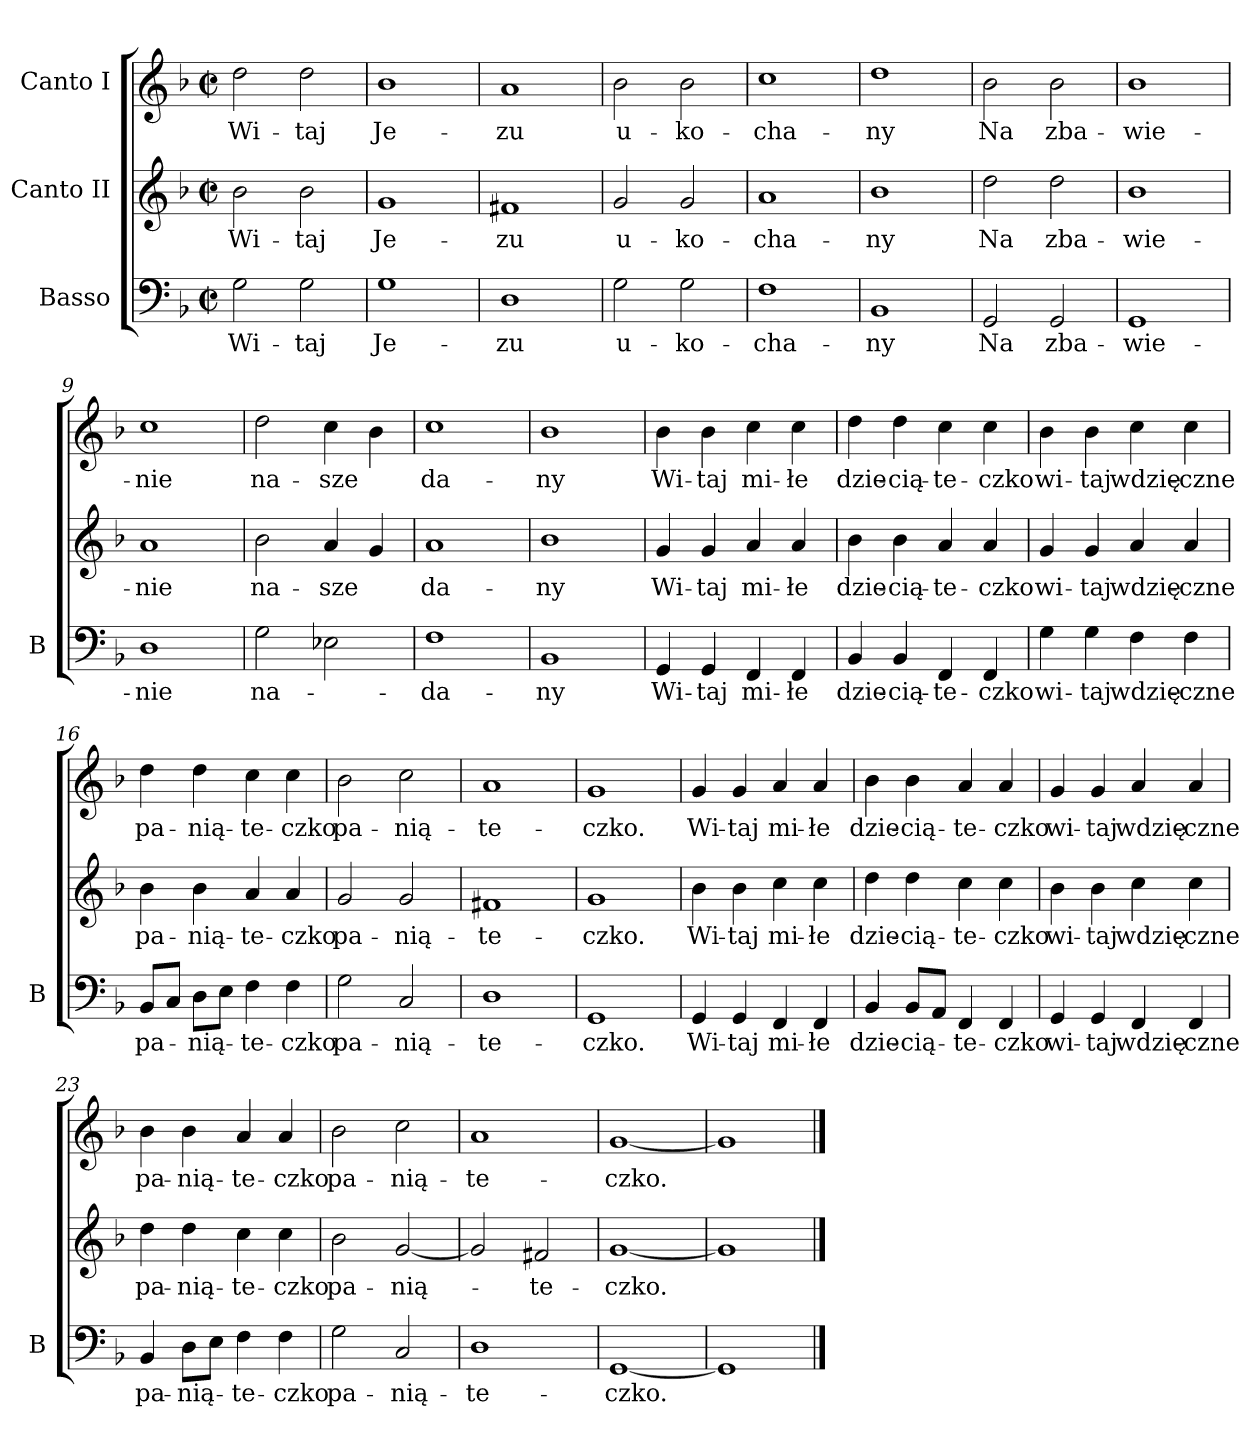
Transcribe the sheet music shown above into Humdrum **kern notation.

**kern	**text	**kern	**text	**kern	**text
*part3	*part3	*part2	*part2	*part1	*part1
*staff3	*staff3	*staff2	*staff2	*staff1	*staff1
*I"Basso	*	*I"Canto II	*	*I"Canto I	*
*I'B	*	*	*	*	*
*clefF4	*	*clefG2	*	*clefG2	*
*k[b-]	*	*k[b-]	*	*k[b-]	*
*M2/2	*	*M2/2	*	*M2/2	*
*met(c|)	*	*met(c|)	*	*met(c|)	*
=1	=1	=1	=1	=1	=1
2G	Wi-	2b-	Wi-	2dd	Wi-
2G	-taj	2b-	-taj	2dd	-taj
=2	=2	=2	=2	=2	=2
1G	Je-	1g	Je-	1b-	Je-
=3	=3	=3	=3	=3	=3
1D	-zu	1f#X	-zu	1a	-zu
=4	=4	=4	=4	=4	=4
2G	u-	2g	u-	2b-	u-
2G	-ko-	2g	-ko-	2b-	-ko-
=5	=5	=5	=5	=5	=5
1F	-cha-	1a	-cha-	1cc	-cha-
=6	=6	=6	=6	=6	=6
1BB-	-ny	1b-	-ny	1dd	-ny
=7	=7	=7	=7	=7	=7
2GG	Na	2dd	Na	2b-	Na
2GG	zba-	2dd	zba-	2b-	zba-
=8	=8	=8	=8	=8	=8
1GG	-wie-	1b-	-wie-	1b-	-wie-
=9	=9	=9	=9	=9	=9
1D	-nie	1a	-nie	1cc	-nie
=10	=10	=10	=10	=10	=10
2G	na-	2b-	na-	2dd	na-
2E-X	.	4a	-sze	4cc	-sze
.	.	4g	.	4b-	.
=11	=11	=11	=11	=11	=11
1F	da-	1a	da-	1cc	da-
=12	=12	=12	=12	=12	=12
1BB-	-ny	1b-	-ny	1b-	-ny
=13	=13	=13	=13	=13	=13
4GG	Wi-	4g	Wi-	4b-	Wi-
4GG	-taj	4g	-taj	4b-	-taj
4FF	mi-	4a	mi-	4cc	mi-
4FF	-łe	4a	-łe	4cc	-łe
=14	=14	=14	=14	=14	=14
4BB-	dzie-	4b-	dzie-	4dd	dzie-
4BB-	-cią-	4b-	-cią-	4dd	-cią-
4FF	-te-	4a	-te-	4cc	-te-
4FF	-czko	4a	-czko	4cc	-czko
=15	=15	=15	=15	=15	=15
4G	wi-	4g	wi-	4b-	wi-
4G	-taj	4g	-taj	4b-	-taj
4F	wdzię-	4a	wdzię-	4cc	wdzię-
4F	-czne	4a	-czne	4cc	-czne
=16	=16	=16	=16	=16	=16
8BB-L	pa-	4b-	pa-	4dd	pa-
8CJ	.	.	.	.	.
8DL	-nią-	4b-	-nią-	4dd	-nią-
8EJ	.	.	.	.	.
4F	-te-	4a	-te-	4cc	-te-
4F	-czko	4a	-czko	4cc	-czko
=17	=17	=17	=17	=17	=17
2G	pa-	2g	pa-	2b-	pa-
2C	-nią-	2g	-nią-	2cc	-nią-
=18	=18	=18	=18	=18	=18
1D	-te-	1f#X	-te-	1a	-te-
=19	=19	=19	=19	=19	=19
1GG	-czko.	1g	-czko.	1g	-czko.
=20	=20	=20	=20	=20	=20
4GG	Wi-	4b-	Wi-	4g	Wi-
4GG	-taj	4b-	-taj	4g	-taj
4FF	mi-	4cc	mi-	4a	mi-
4FF	-łe	4cc	-łe	4a	-łe
=21	=21	=21	=21	=21	=21
4BB-	dzie-	4dd	dzie-	4b-	dzie-
8BB-L	-cią-	4dd	-cią-	4b-	-cią-
8AAJ	.	.	.	.	.
4FF	-te-	4cc	-te-	4a	-te-
4FF	-czko	4cc	-czko	4a	-czko
=22	=22	=22	=22	=22	=22
4GG	wi-	4b-	wi-	4g	wi-
4GG	-taj	4b-	-taj	4g	-taj
4FF	wdzię-	4cc	wdzię-	4a	wdzię-
4FF	-czne	4cc	-czne	4a	-czne
=23	=23	=23	=23	=23	=23
4BB-	pa-	4dd	pa-	4b-	pa-
8DL	-nią-	4dd	-nią-	4b-	-nią-
8EJ	.	.	.	.	.
4F	-te-	4cc	-te-	4a	-te-
4F	-czko	4cc	-czko	4a	-czko
=24	=24	=24	=24	=24	=24
2G	pa-	2b-	pa-	2b-	pa-
2C	-nią-	[2g	-nią-	2cc	-nią-
=25	=25	=25	=25	=25	=25
1D	-te-	2g]	.	1a	-te-
.	.	2f#X	-te-	.	.
=26	=26	=26	=26	=26	=26
[1GG	-czko.	[1g	-czko.	[1g	-czko.
=27	=27	=27	=27	=27	=27
1GG]	.	1g]	.	1g]	.
==	==	==	==	==	==
*-	*-	*-	*-	*-	*-
